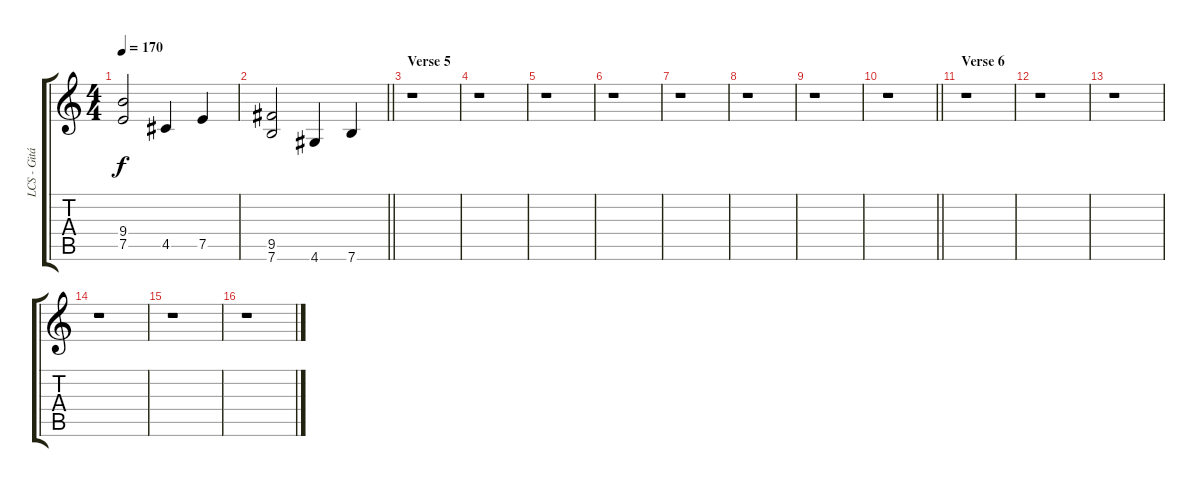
\track ("LCS - Gitár 2" "LCS - Gitá") {instrument distortionguitar}
\staff {score tabs}
\tuning (E4 B3 G3 D3 A2 E2) {hide}
\ts (4 4)
\tempo 170
\clef g2
\ks c
(9.4 7.5).2{dy f} 4.5.4 7.5.4 |
\barLineRight lightlight
(9.5 7.6).2 4.6.4 7.6.4 |
\section ("" "Verse 5")
r.1 |
r.1 |
r.1 |
r.1 |
r.1 |
r.1 |
r.1 |
\barLineRight lightlight
r.1 |
\section ("" "Verse 6")
r.1 |
r.1 |
r.1 |
r.1 |
r.1 |
r.1
